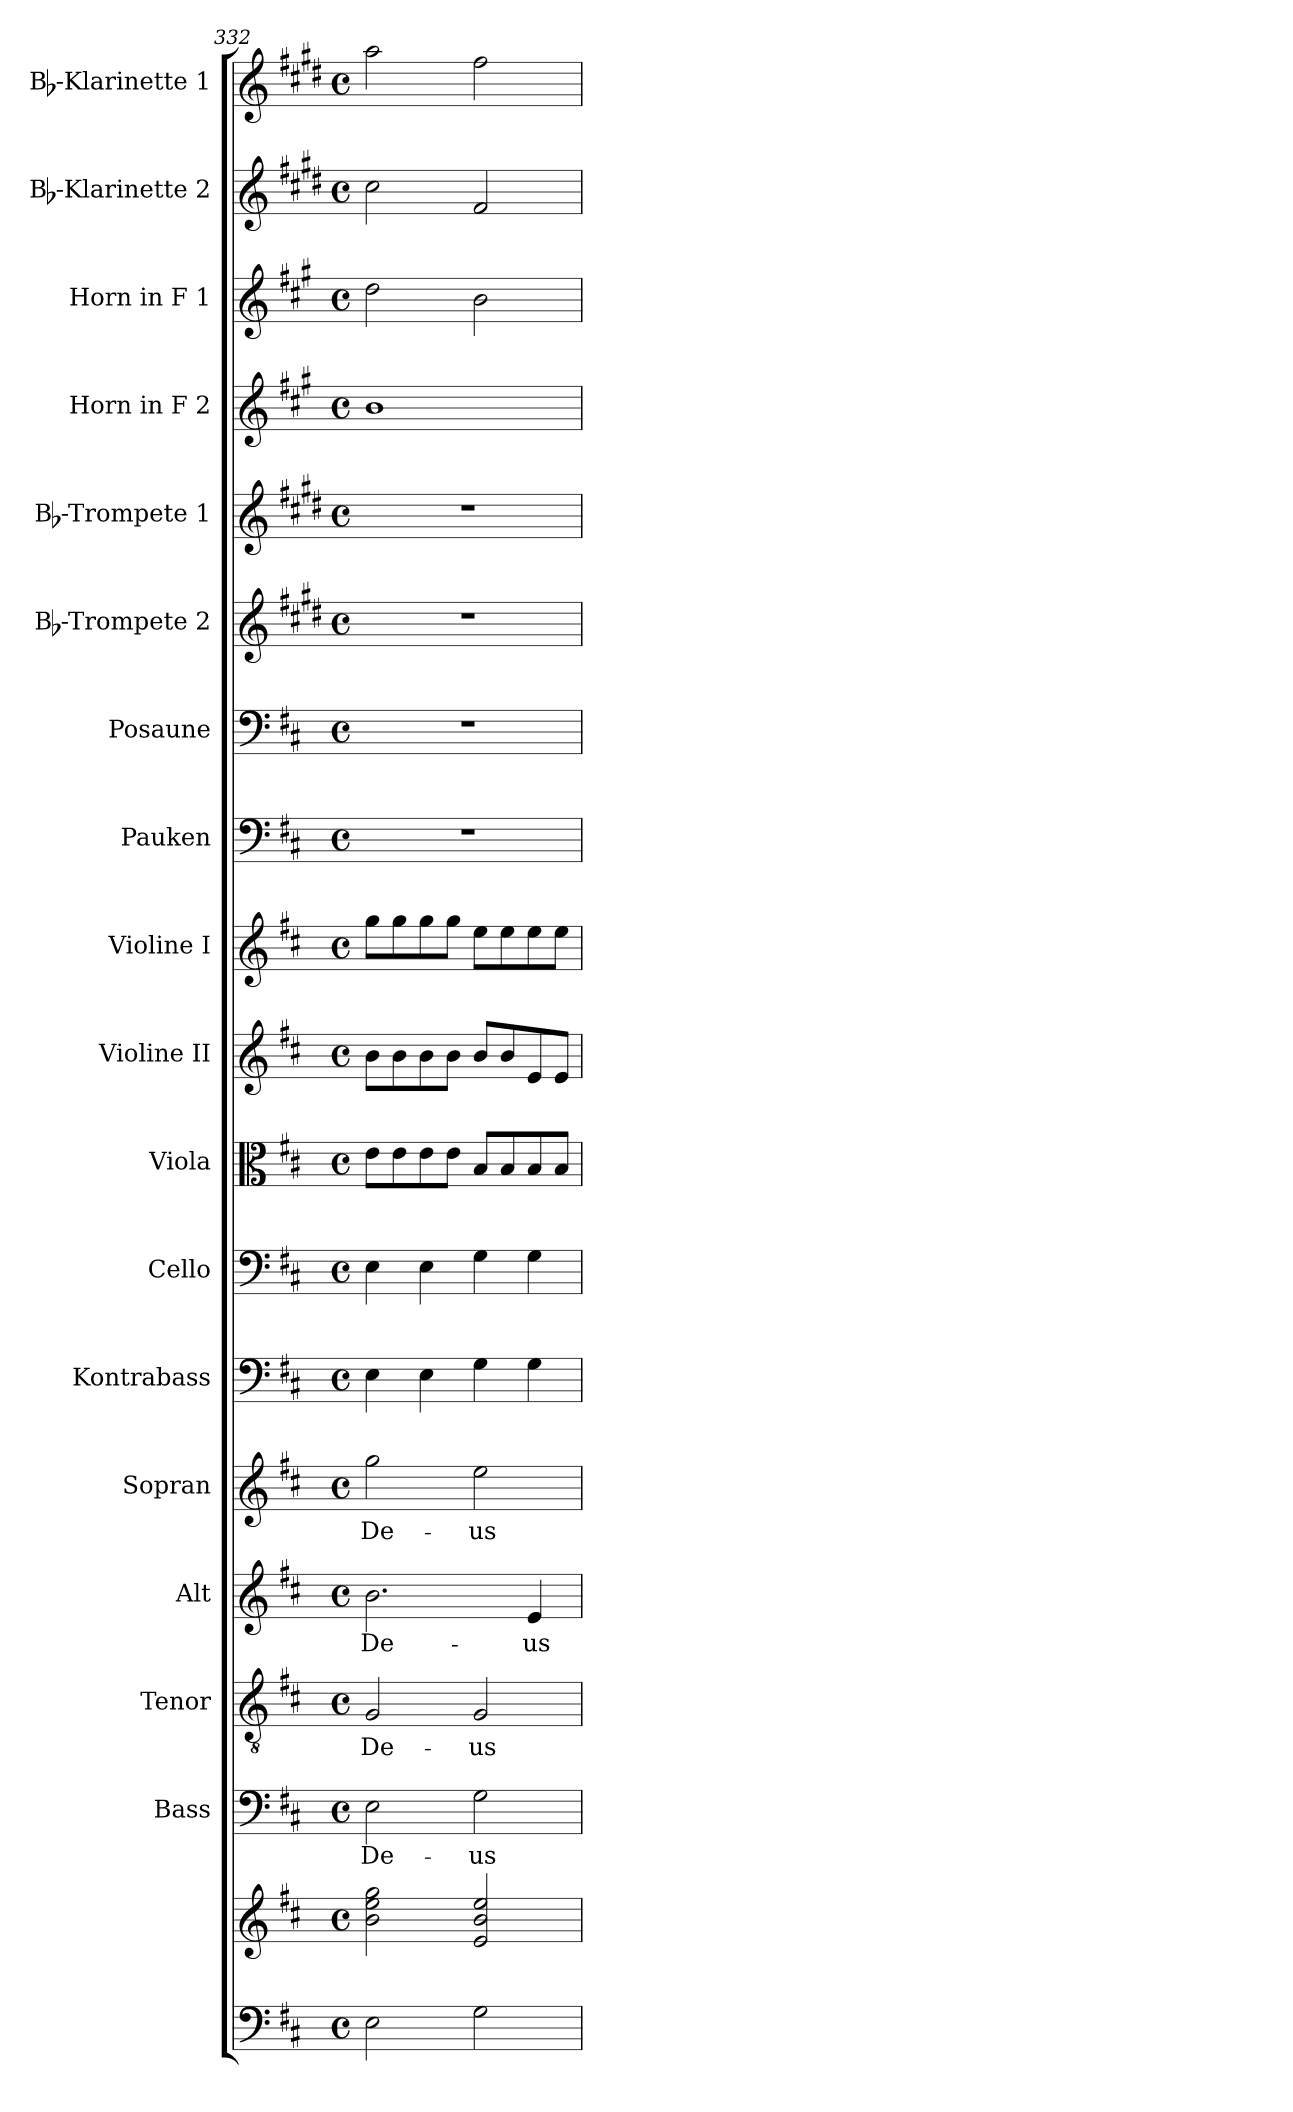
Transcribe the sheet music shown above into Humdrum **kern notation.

**kern	**kern	**kern	**text	**kern	**text	**kern	**text	**kern	**text	**kern	**kern	**kern	**kern	**kern	**kern	**kern	**kern	**kern	**kern	**kern	**kern	**kern
*part18	*part18	*part17	*part17	*part16	*part16	*part15	*part15	*part14	*part14	*part13	*part12	*part11	*part10	*part9	*part8	*part7	*part6	*part5	*part4	*part3	*part2	*part1
*staff19	*staff18	*staff17	*staff17	*staff16	*staff16	*staff15	*staff15	*staff14	*staff14	*staff13	*staff12	*staff11	*staff10	*staff9	*staff8	*staff7	*staff6	*staff5	*staff4	*staff3	*staff2	*staff1
*	*	*I"Bass	*	*I"Tenor	*	*I"Alt	*	*I"Sopran	*	*I"Kontrabass	*I"Cello	*I"Viola	*I"Violine II	*I"Violine I	*I"Pauken	*I"Posaune	*I"Bb-Trompete 2	*I"Bb-Trompete 1	*I"Horn in F 2	*I"Horn in F 1	*I"Bb-Klarinette 2	*I"Bb-Klarinette 1
*	*	*I'B.	*	*I'T.	*	*I'A.	*	*I'S.	*	*I'Kb.	*	*I'Vla.	*I'Vl. II	*I'Vl. I	*I'Pk.	*I'Pos.	*I'Bb Trp. 2	*I'Bb Trp. 1	*	*	*I'Bb Kl. 2	*I'Bb Kl. 1
!!LO:PB:g=z
*clefF4	*clefG2	*clefF4	*	*clefGv2	*	*clefG2	*	*clefG2	*	*clefF4	*clefF4	*clefC3	*clefG2	*clefG2	*clefF4	*clefF4	*clefG2	*clefG2	*clefG2	*clefG2	*clefG2	*clefG2
*	*	*	*	*	*	*	*	*	*	*ITrd7c12	*	*	*	*	*	*	*ITrd1c2	*ITrd1c2	*ITrd4c7	*ITrd4c7	*ITrd1c2	*ITrd1c2
*k[f#c#]	*k[f#c#]	*k[f#c#]	*	*k[f#c#]	*	*k[f#c#]	*	*k[f#c#]	*	*k[f#c#]	*k[f#c#]	*k[f#c#]	*k[f#c#]	*k[f#c#]	*k[f#c#]	*k[f#c#]	*k[f#c#]	*k[f#c#]	*k[f#c#]	*k[f#c#]	*k[f#c#]	*k[f#c#]
*D:	*D:	*D:	*	*D:	*	*D:	*	*D:	*	*D:	*D:	*D:	*D:	*D:	*D:	*D:	*D:	*D:	*D:	*D:	*D:	*D:
*M4/4	*M4/4	*M4/4	*	*M4/4	*	*M4/4	*	*M4/4	*	*M4/4	*M4/4	*M4/4	*M4/4	*M4/4	*M4/4	*M4/4	*M4/4	*M4/4	*M4/4	*M4/4	*M4/4	*M4/4
*met(c)	*met(c)	*met(c)	*	*met(c)	*	*met(c)	*	*met(c)	*	*met(c)	*met(c)	*met(c)	*met(c)	*met(c)	*met(c)	*met(c)	*met(c)	*met(c)	*met(c)	*met(c)	*met(c)	*met(c)
=332	=332	=332	=332	=332	=332	=332	=332	=332	=332	=332	=332	=332	=332	=332	=332	=332	=332	=332	=332	=332	=332	=332
!	!	!	!LO:LY:b	!	!LO:LY:b	!	!LO:LY:b	!	!LO:LY:b	!	!	!	!	!	!	!	!	!	!	!	!	!
2E\	2b\ 2ee\ 2gg\	2E\	De-	2G/	De-	2.b\	De-	2gg\	De-	4EE\	4E\	8e\L	8b\L	8gg\L	1r	1r	1r	1r	1e	2g\	2b\	2gg\
.	.	.	.	.	.	.	.	.	.	.	.	8e\	8b\	8gg\	.	.	.	.	.	.	.	.
.	.	.	.	.	.	.	.	.	.	4EE\	4E\	8e\	8b\	8gg\	.	.	.	.	.	.	.	.
.	.	.	.	.	.	.	.	.	.	.	.	8e\J	8b\J	8gg\J	.	.	.	.	.	.	.	.
!	!	!	!LO:LY:b	!	!LO:LY:b	!	!	!	!LO:LY:b	!	!	!	!	!	!	!	!	!	!	!	!	!
2G\	2e/ 2b/ 2ee/	2G\	-us	2G/	-us	.	.	2ee\	-us	4GG\	4G\	8B/L	8b/L	8ee\L	.	.	.	.	.	2e\	2e/	2ee\
.	.	.	.	.	.	.	.	.	.	.	.	8B/	8b/	8ee\	.	.	.	.	.	.	.	.
!	!	!	!	!	!	!	!LO:LY:b	!	!	!	!	!	!	!	!	!	!	!	!	!	!	!
.	.	.	.	.	.	4e/	-us	.	.	4GG\	4G\	8B/	8e/	8ee\	.	.	.	.	.	.	.	.
.	.	.	.	.	.	.	.	.	.	.	.	8B/J	8e/J	8ee\J	.	.	.	.	.	.	.	.
=	=	=	=	=	=	=	=	=	=	=	=	=	=	=	=	=	=	=	=	=	=	=
*-	*-	*-	*-	*-	*-	*-	*-	*-	*-	*-	*-	*-	*-	*-	*-	*-	*-	*-	*-	*-	*-	*-
